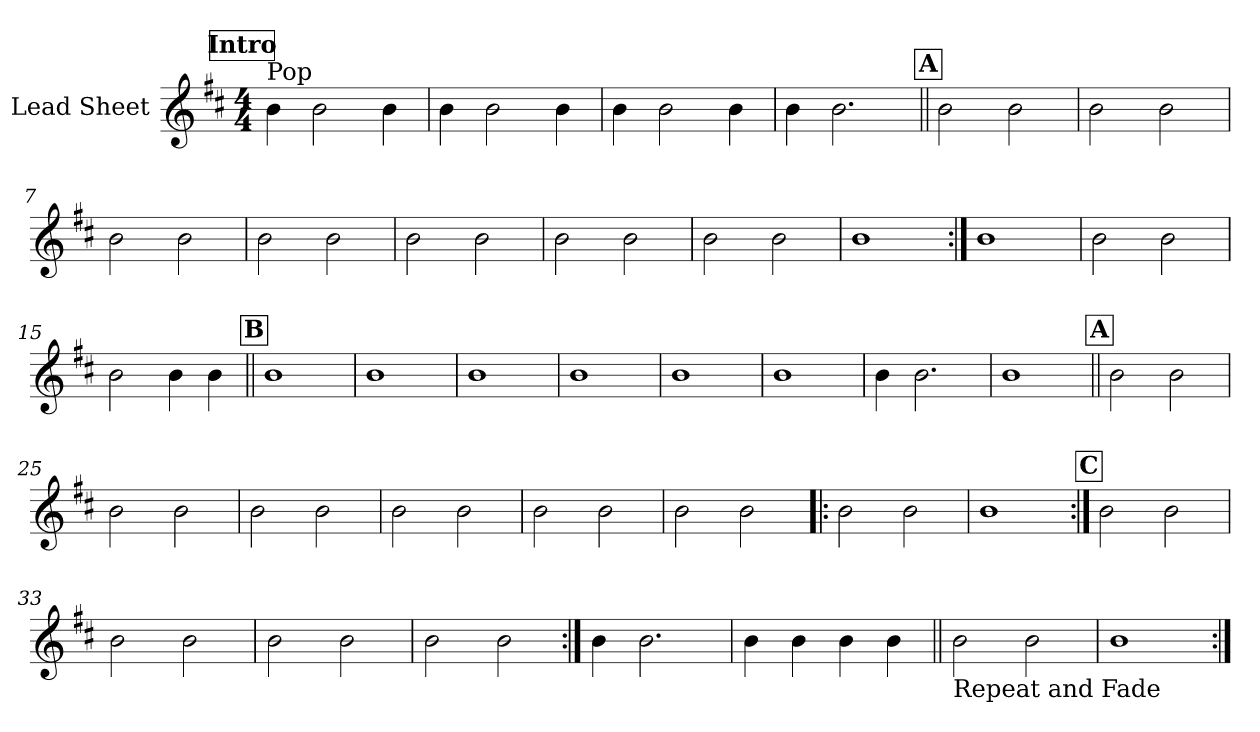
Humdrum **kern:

**kern
*part1
*staff1
*I"Lead Sheet
*clefG2
*k[f#c#]
*D:
*M4/4
*MM117
!!LO:REH:place=s1:a:fs=14:t=Intro
=1
!LO:TX:a:t=Pop
4b\
2b\
4b\
=2
4b\
2b\
4b\
=3
4b\
2b\
4b\
=4
4b\
2.b\
!!LO:LB:g=z
!!LO:REH:place=s1:a:fs=14:t=A
=5||
2b\
2b\
=6
2b\
2b\
=7
2b\
2b\
=8
2b\
2b\
!!LO:LB:g=z
=9
2b\
2b\
=10
2b\
2b\
=11
2b\
2b\
=12
1b
!!LO:LB:g=z
=13:|!
1b
=14
2b\
2b\
=15
2b\
4b\
4b\
!!LO:LB:g=z
!!LO:REH:place=s1:a:fs=14:t=B
=16||
1b
=17
1b
=18
1b
=19
1b
!!LO:LB:g=z
=20
1b
=21
1b
=22
4b\
2.b\
=23
1b
!!LO:LB:g=z
!!LO:REH:place=s1:a:fs=14:t=A
=24||
2b\
2b\
=25
2b\
2b\
=26
2b\
2b\
=27
2b\
2b\
!!LO:LB:g=z
=28
2b\
2b\
=29
2b\
2b\
=30!|:
2b\
2b\
=31
1b
!!LO:LB:g=z
!!LO:REH:place=s1:a:fs=14:t=C
=32:|!
2b\
2b\
=33
2b\
2b\
=34
2b\
2b\
=35
2b\
2b\
!!LO:LB:g=z
=36:|!
4b\
2.b\
=37
4b\
4b\
4b\
4b\
!!LO:PB:g=z
=38||
!LO:TX:b:t=Repeat and Fade
2b\
2b\
=39
1b
=:|!
*-
